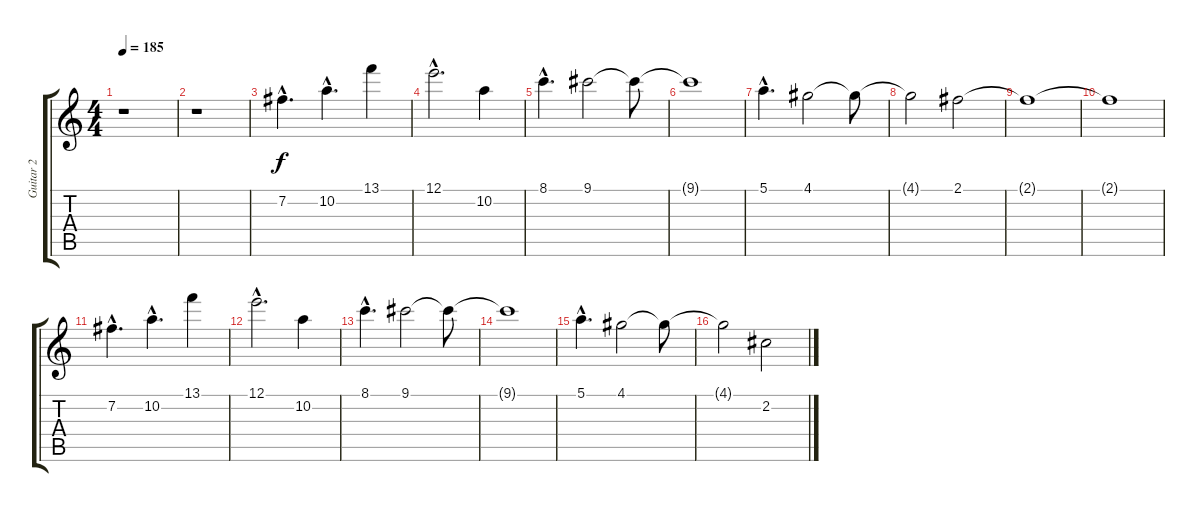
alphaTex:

\track ("Guitar 2" "Guitar 2") {instrument overdrivenguitar}
\staff {score tabs}
\tuning (E4 B3 G3 D3 A2 E2) {hide}
\ts (4 4)
\tempo 185
\clef g2
\ks c
r.1{dy f} |
r.1 |
7.2{hac}.4{d} 10.2{hac}.4{d} 13.1.4 |
12.1{hac}.2{d} 10.2.4 |
8.1{hac}.4{d} 9.1.2 9.1{t}.8 |
9.1{t}.1 |
5.1{hac}.4{d} 4.1.2 4.1{t}.8 |
4.1{t}.2 2.1.2 |
2.1{t}.1 |
2.1{t}.1 |
7.2{hac}.4{d} 10.2{hac}.4{d} 13.1.4 |
12.1{hac}.2{d} 10.2.4 |
8.1{hac}.4{d} 9.1.2 9.1{t}.8 |
9.1{t}.1 |
5.1{hac}.4{d} 4.1.2 4.1{t}.8 |
4.1{t}.2 2.2.2
